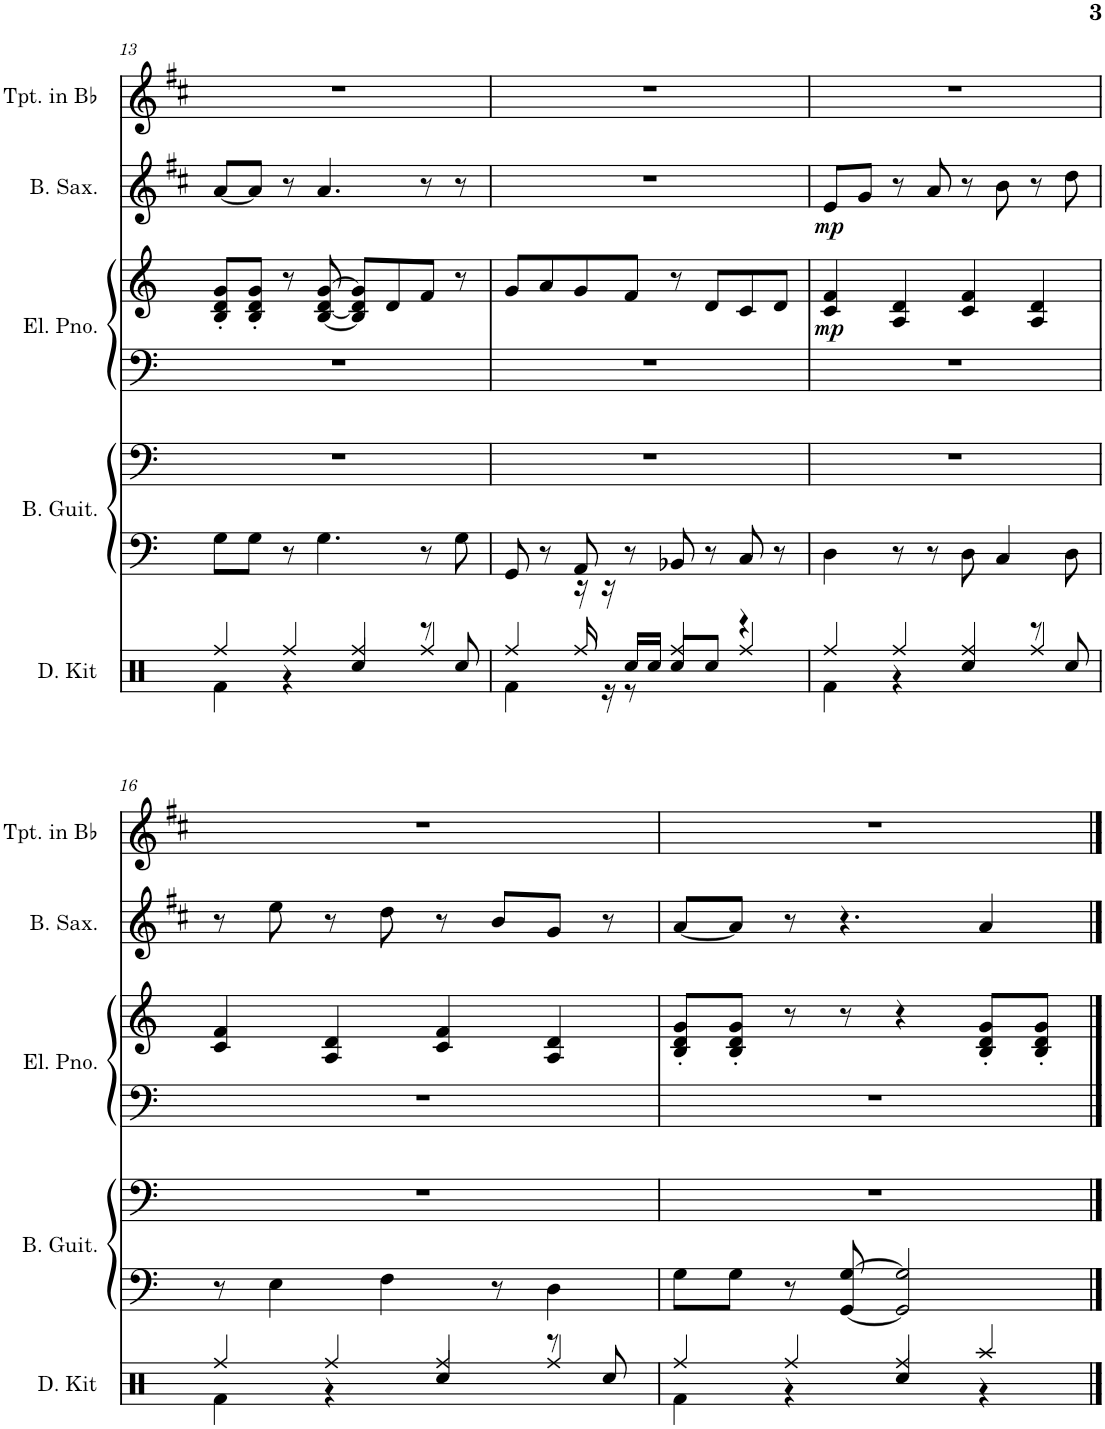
**kern	**kern	**kern	**kern	**kern	**dynam	**kern	**dynam	**kern
*part5	*part4	*part4	*part3	*part3	*part3	*part2	*part2	*part1
*staff7	*staff6	*staff5	*staff4	*staff3	*staff3/4	*staff2	*staff2	*staff1
*I"Drum Kit	*I"Bass Guitar	*	*I"Electric Piano	*	*	*I"Bass Saxophone	*	*I"Trumpet in Bb
*I'D. Kit	*I'B. Guit.	*	*I'El. Pno.	*	*	*I'B. Sax.	*	*I'Tpt. in Bb
!!LO:PB:g=z
*clefX	*clefF4	*clefF4	*clefF4	*clefG2	*	*clefG2	*	*clefG2
*	*Trd7c12	*Trd7c12	*	*	*	*Trd15c26	*	*Trd1c2
*k[]	*k[]	*k[]	*k[]	*k[]	*	*k[f#c#]	*	*k[f#c#]
*M4/4	*M4/4	*M4/4	*M4/4	*M4/4	*	*M4/4	*	*M4/4
=13	=13	=13	=13	=13	=13	=13	=13	=13
*^	*	*	*	*	*	*	*	*
4Rff/	4Rf\	8G\L	1r	1r	8B/' 8d/' 8g/'L	.	[8a/L	.	1r
.	.	8G\J	.	.	8B/' 8d/' 8g/'J	.	8a/J]	.	.
4Rff/	4r	8r	.	.	8r	.	8r	.	.
.	.	4.G\	.	.	[8B/ [8d/ [8g/	.	4.a/	.	.
4Rcc/	4Rff/	.	.	.	8B/] 8d/] 8g/]L	.	.	.	.
.	.	.	.	.	8d/	.	.	.	.
8r	4Rff/	8r	.	.	8f/J	.	8r	.	.
8Rcc/	.	8G\	.	.	8r	.	8r	.	.
=14	=14	=14	=14	=14	=14	=14	=14	=14	=14
4Rff/	4Rf\	8GG/	1r	1r	8g/L	.	1r	.	1r
.	.	8r	.	.	8a/	.	.	.	.
16r	16Rff/	8AA/	.	.	8g/	.	.	.	.
16r	16r	.	.	.	.	.	.	.	.
16Rcc/LL	8r	8r	.	.	8f/J	.	.	.	.
16Rcc/JJ	.	.	.	.	.	.	.	.	.
8Rcc/L	4Rff/	8BB-X/	.	.	8r	.	.	.	.
8Rcc/J	.	8r	.	.	8d/L	.	.	.	.
4r	4Rff/	8C/	.	.	8c/	.	.	.	.
.	.	8r	.	.	8d/J	.	.	.	.
=15	=15	=15	=15	=15	=15	=15	=15	=15	=15
!	!	!	!	!	!	!LO:DY:b	!	!LO:DY:b	!
4Rff/	4Rf\	4D\	1r	1r	4c/ 4f/	mp	8e/L	mp	1r
.	.	.	.	.	.	.	8g/J	.	.
4Rff/	4r	8r	.	.	4A/ 4d/	.	8r	.	.
.	.	8r	.	.	.	.	8a/	.	.
4Rcc/	4Rff/	8D\	.	.	4c/ 4f/	.	8r	.	.
.	.	4C/	.	.	.	.	8b\	.	.
8r	4Rff/	.	.	.	4A/ 4d/	.	8r	.	.
8Rcc/	.	8D\	.	.	.	.	8dd\	.	.
!!LO:LB:g=z
=16	=16	=16	=16	=16	=16	=16	=16	=16	=16
4Rff/	4Rf\	8r	1r	1r	4c/ 4f/	.	8r	.	1r
.	.	4E\	.	.	.	.	8ee\	.	.
4Rff/	4r	.	.	.	4A/ 4d/	.	8r	.	.
.	.	4F\	.	.	.	.	8dd\	.	.
4Rcc/	4Rff/	.	.	.	4c/ 4f/	.	8r	.	.
.	.	8r	.	.	.	.	8b/L	.	.
8r	4Rff/	4D\	.	.	4A/ 4d/	.	8g/J	.	.
8Rcc/	.	.	.	.	.	.	8r	.	.
=17	=17	=17	=17	=17	=17	=17	=17	=17	=17
4Rff/	4Rf\	8G\L	1r	1r	8B/' 8d/' 8g/'L	.	[8a/L	.	1r
.	.	8G\J	.	.	8B/' 8d/' 8g/'J	.	8a/J]	.	.
4Rff/	4r	8r	.	.	8r	.	8r	.	.
.	.	[8GG/ [8G/	.	.	8r	.	4.r	.	.
4Rcc/	4Rff/	2GG/] 2G/]	.	.	4r	.	.	.	.
4Raa/	4r	.	.	.	8B/' 8d/' 8g/'L	.	4a/	.	.
.	.	.	.	.	8B/' 8d/' 8g/'J	.	.	.	.
*v	*v	*	*	*	*	*	*	*	*
==	==	==	==	==	==	==	==	==
*-	*-	*-	*-	*-	*-	*-	*-	*-
